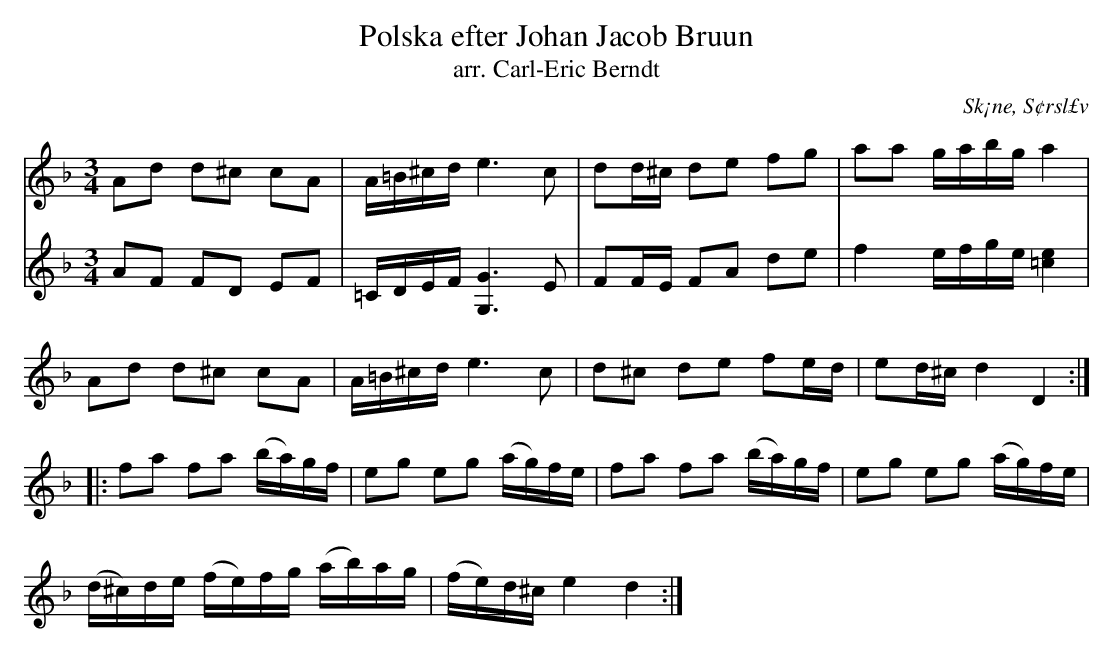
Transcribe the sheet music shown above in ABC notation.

X:1
T:Polska efter Johan Jacob Bruun
T:arr. Carl-Eric Berndt
O:Sk¡ne, S¢rsl£v
M:3/4
L:1/8
K:Dm
V:1
Ad d^c cA | A/=B/^c/d/ e2>c2 | dd/^c/ de fg | aa g/a/b/g/ a2 |
Ad d^c cA | A/=B/^c/d/ e2>c2 | d^c de fe/d/ | ed/^c/ d2 D2 ::
fa fa (b/a/)g/f/ | eg eg (a/g/)f/e/ | fa fa (b/a/)g/f/ | eg eg (a/g/)f/e/ |
(d/^c/)d/e/ (f/e/)f/g/ (a/b/)a/g/ | (f/e/)d/^c/ e2 d2 :|
V:2
AF FD EF | =C/D/E/F/ [G2G,2]>E2 | FF/E/ FA de | f2 e/f/g/e/ [e2=c2] |
V:3
